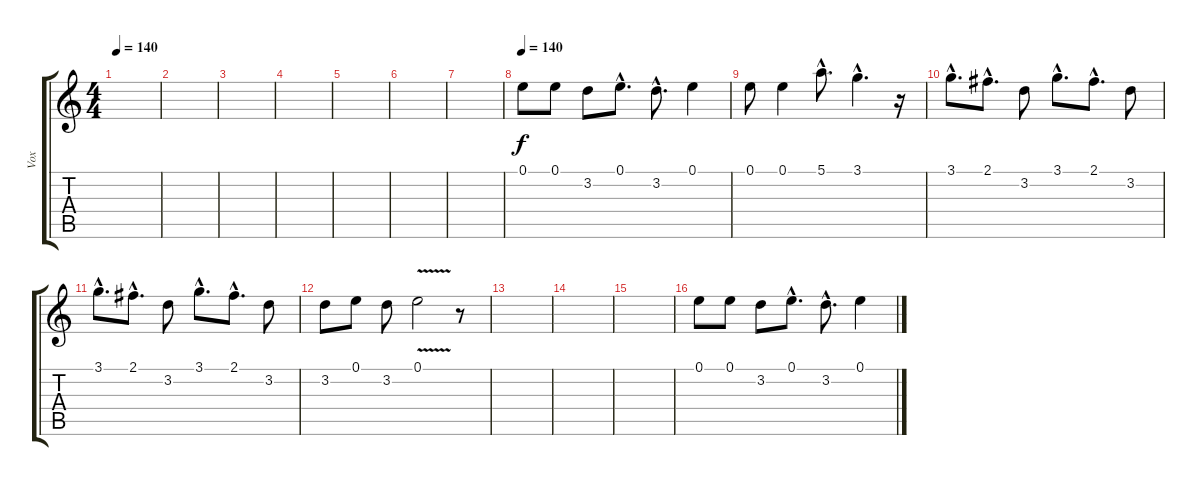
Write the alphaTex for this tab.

\track ("Vox" "Vox") {instrument acousticguitarsteel}
\staff {score tabs}
\tuning (E4 B3 G3 D3 A2 E2) {hide}
\ts (4 4)
\tempo 140
\clef g2
\ks c
|
|
|
|
|
|
|
\tempo 140
0.1.8 0.1.8 3.2.8 0.1{hac}.8{d} 3.2{hac}.8{d} 0.1.4 |
0.1.8 0.1.4 5.1{hac}.8{d} 3.1{hac}.4{d} r.16 |
3.1{hac}.8{d} 2.1{hac}.8{d} 3.2.8 3.1{hac}.8{d} 2.1{hac}.8{d} 3.2.8 |
3.1{hac}.8{d} 2.1{hac}.8{d} 3.2.8 3.1{hac}.8{d} 2.1{hac}.8{d} 3.2.8 |
3.2.8 0.1.8 3.2.8 0.1{v}.2 r.8 |
|
|
|
0.1.8 0.1.8 3.2.8 0.1{hac}.8{d} 3.2{hac}.8{d} 0.1.4
